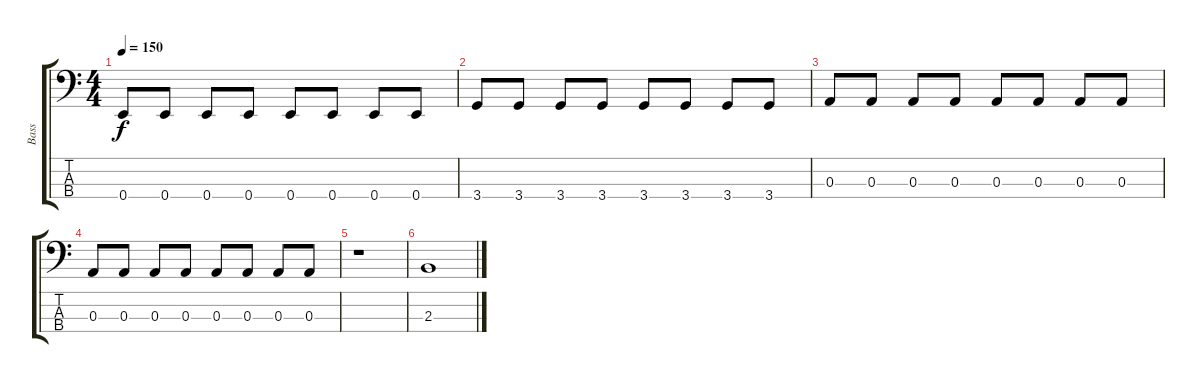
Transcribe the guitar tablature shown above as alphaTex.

\track ("Bass" "Bass") {instrument electricbassfinger}
\staff {score tabs}
\tuning (G2 D2 A1 E1) {hide}
\ts (4 4)
\tempo 150
\clef f4
\ks c
0.4.8{dy f} 0.4.8 0.4.8 0.4.8 0.4.8 0.4.8 0.4.8 0.4.8 |
3.4.8 3.4.8 3.4.8 3.4.8 3.4.8 3.4.8 3.4.8 3.4.8 |
0.3.8 0.3.8 0.3.8 0.3.8 0.3.8 0.3.8 0.3.8 0.3.8 |
0.3.8 0.3.8 0.3.8 0.3.8 0.3.8 0.3.8 0.3.8 0.3.8 |
r.1 |
2.3.1
